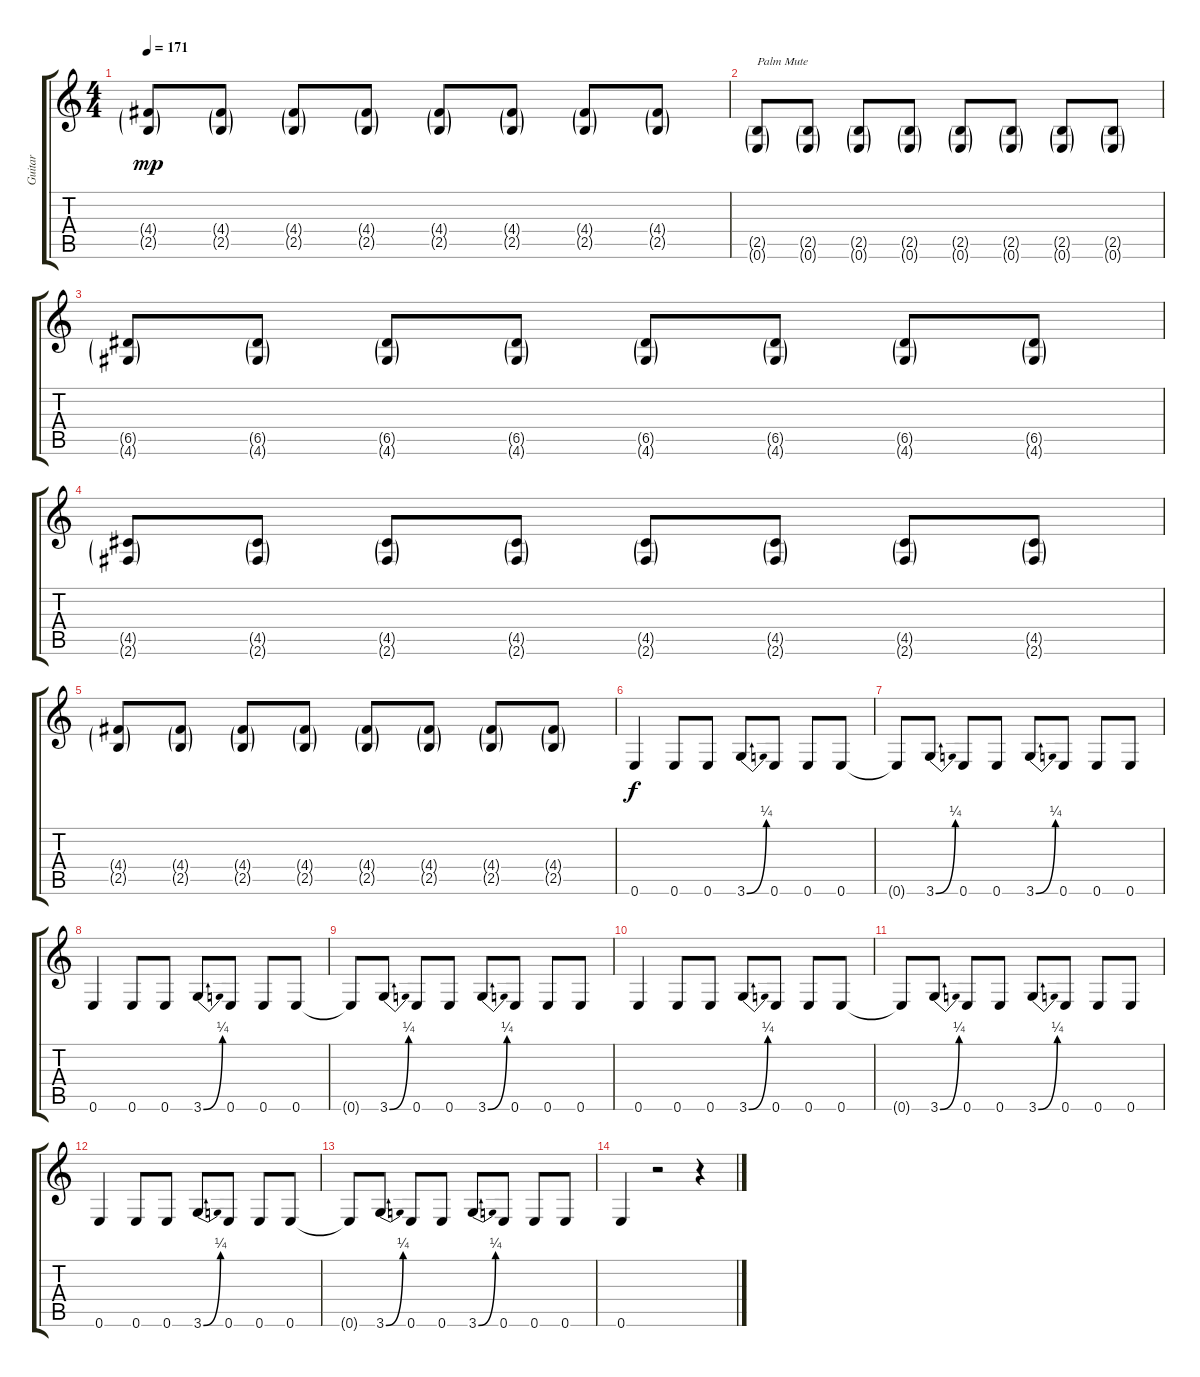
\track ("Guitar" "Guitar") {instrument distortionguitar}
\staff {score tabs}
\tuning (E4 B3 G3 D3 A2 E2) {hide}
\ts (4 4)
\tempo 171
\clef g2
\ks c
(4.4{g} 2.5{g}).8{dy mp} (4.4{g} 2.5{g}).8 (4.4{g} 2.5{g}).8 (4.4{g} 2.5{g}).8 (4.4{g} 2.5{g}).8 (4.4{g} 2.5{g}).8 (4.4{g} 2.5{g}).8 (4.4{g} 2.5{g}).8 |
(2.5{g} 0.6{g}).8{txt "Palm Mute"} (2.5{g} 0.6{g}).8 (2.5{g} 0.6{g}).8 (2.5{g} 0.6{g}).8 (2.5{g} 0.6{g}).8 (2.5{g} 0.6{g}).8 (2.5{g} 0.6{g}).8 (2.5{g} 0.6{g}).8 |
(6.5{g} 4.6{g}).8 (6.5{g} 4.6{g}).8 (6.5{g} 4.6{g}).8 (6.5{g} 4.6{g}).8 (6.5{g} 4.6{g}).8 (6.5{g} 4.6{g}).8 (6.5{g} 4.6{g}).8 (6.5{g} 4.6{g}).8 |
(4.5{g} 2.6{g}).8 (4.5{g} 2.6{g}).8 (4.5{g} 2.6{g}).8 (4.5{g} 2.6{g}).8 (4.5{g} 2.6{g}).8 (4.5{g} 2.6{g}).8 (4.5{g} 2.6{g}).8 (4.5{g} 2.6{g}).8 |
(4.4{g} 2.5{g}).8 (4.4{g} 2.5{g}).8 (4.4{g} 2.5{g}).8 (4.4{g} 2.5{g}).8 (4.4{g} 2.5{g}).8 (4.4{g} 2.5{g}).8 (4.4{g} 2.5{g}).8 (4.4{g} 2.5{g}).8 |
0.6.4{dy f} 0.6.8 0.6.8 3.6{be (bend 0 0 60 1)}.8 0.6.8 0.6.8 0.6.8 |
0.6{t}.8 3.6{be (bend 0 0 60 1)}.8 0.6.8 0.6.8 3.6{be (bend 0 0 60 1)}.8 0.6.8 0.6.8 0.6.8 |
0.6.4 0.6.8 0.6.8 3.6{be (bend 0 0 60 1)}.8 0.6.8 0.6.8 0.6.8 |
0.6{t}.8 3.6{be (bend 0 0 60 1)}.8 0.6.8 0.6.8 3.6{be (bend 0 0 60 1)}.8 0.6.8 0.6.8 0.6.8 |
0.6.4 0.6.8 0.6.8 3.6{be (bend 0 0 60 1)}.8 0.6.8 0.6.8 0.6.8 |
0.6{t}.8 3.6{be (bend 0 0 60 1)}.8 0.6.8 0.6.8 3.6{be (bend 0 0 60 1)}.8 0.6.8 0.6.8 0.6.8 |
0.6.4 0.6.8 0.6.8 3.6{be (bend 0 0 60 1)}.8 0.6.8 0.6.8 0.6.8 |
0.6{t}.8 3.6{be (bend 0 0 60 1)}.8 0.6.8 0.6.8 3.6{be (bend 0 0 60 1)}.8 0.6.8 0.6.8 0.6.8 |
0.6.4 r.2 r.4
